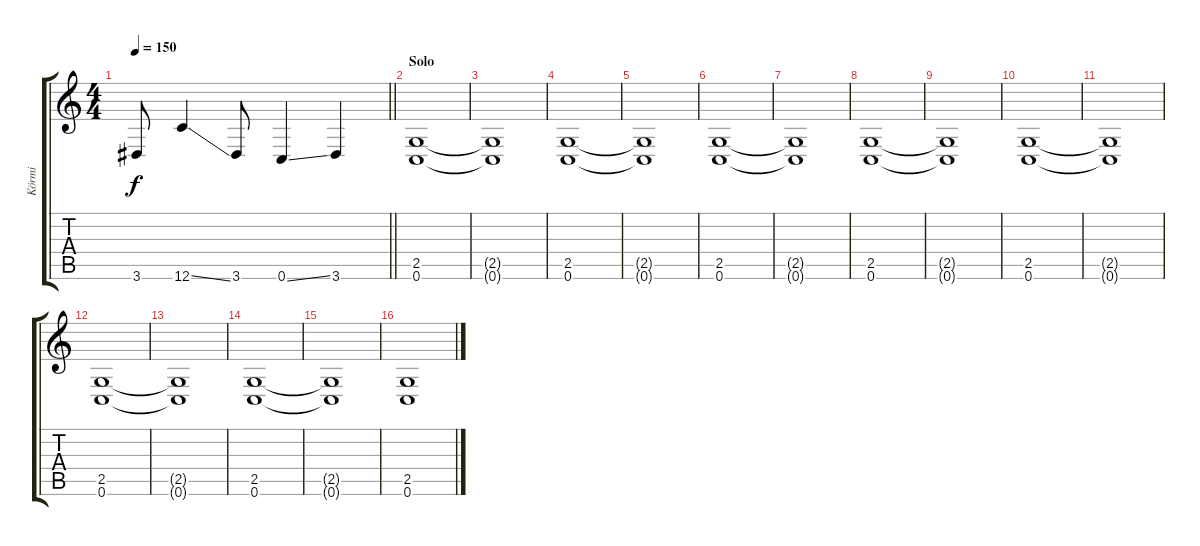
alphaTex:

\track ("Körmi" "Körmi") {instrument distortionguitar}
\staff {score tabs}
\tuning (C4 G3 Eb3 Bb2 F2 C2) {hide}
\ts (4 4)
\tempo 150
\clef g2
\barLineRight lightlight
\ks c
3.6.8{dy f} 12.6{ss}.4 3.6.8 0.6{ss}.4 3.6.4 |
\section ("" "Solo")
(2.5 0.6).1 |
(2.5{t} 0.6{t}).1 |
(2.5 0.6).1 |
(2.5{t} 0.6{t}).1 |
(2.5 0.6).1 |
(2.5{t} 0.6{t}).1 |
(2.5 0.6).1 |
(2.5{t} 0.6{t}).1 |
(2.5 0.6).1 |
(2.5{t} 0.6{t}).1 |
(2.5 0.6).1 |
(2.5{t} 0.6{t}).1 |
(2.5 0.6).1 |
(2.5{t} 0.6{t}).1 |
(2.5 0.6).1
